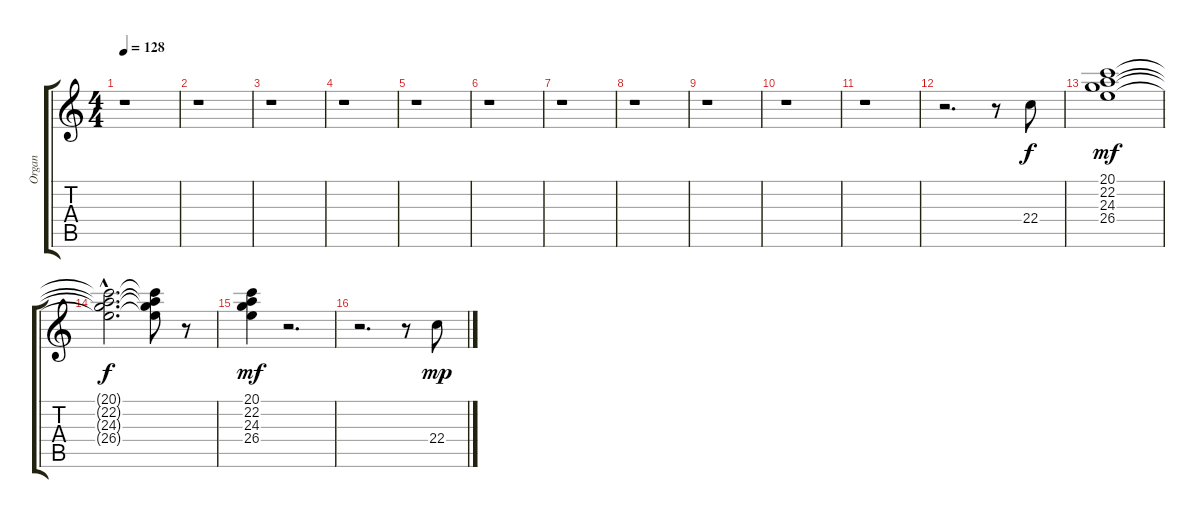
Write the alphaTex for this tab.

\track ("Organ    " "Organ    ") {instrument percussiveorgan}
\staff {score tabs}
\tuning (E4 B3 G3 D3 A2 E2) {hide}
\ts (4 4)
\tempo 128
\clef g2
\ks c
r.1{dy f} |
r.1 |
r.1 |
r.1 |
r.1 |
r.1 |
r.1 |
r.1 |
r.1 |
r.1 |
r.1 |
r.2{d} r.8 22.4.8 |
(20.1 22.2 24.3 26.4).1{dy mf} |
(20.1{hac t} 22.2{hac t} 24.3{hac t} 26.4{hac t}).2{d dy f} (20.1{t} 22.2{t} 24.3{t} 26.4{t}).8 r.8 |
(20.1 22.2 24.3 26.4).4{dy mf} r.2{d} |
r.2{d} r.8 22.4.8{dy mp}
